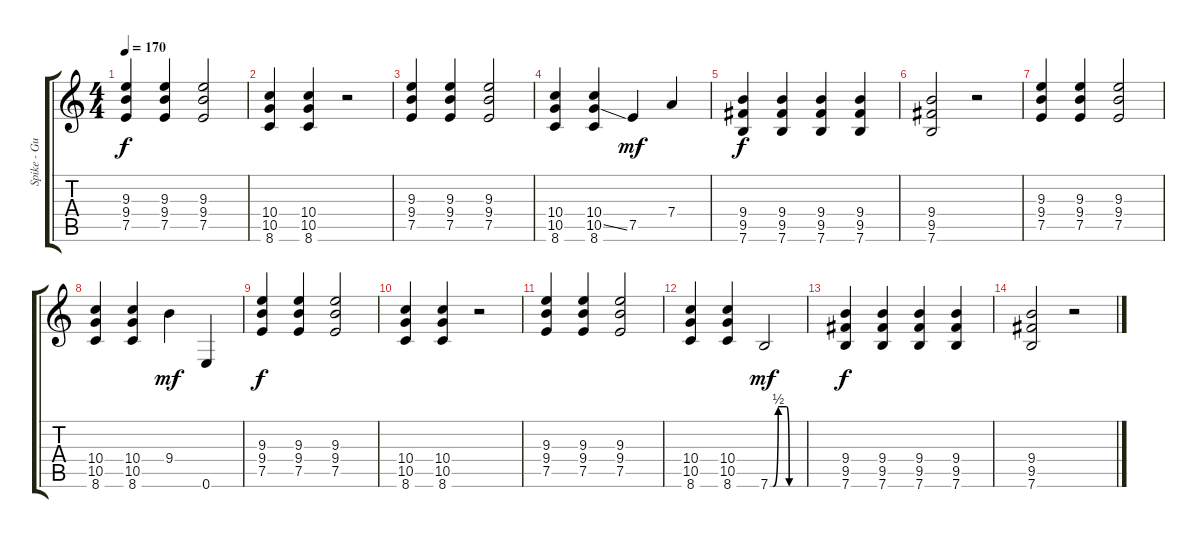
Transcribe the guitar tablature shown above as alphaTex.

\track ("Spike - Guitar" "Spike - Gu") {instrument distortionguitar}
\staff {score tabs}
\tuning (E4 B3 G3 D3 A2 E2) {hide}
\ts (4 4)
\tempo 170
\clef g2
\ks c
(9.3 9.4 7.5).4{dy f} (9.3 9.4 7.5).4 (9.3 9.4 7.5).2 |
(10.4 10.5 8.6).4 (10.4 10.5 8.6).4 r.2 |
(9.3 9.4 7.5).4 (9.3 9.4 7.5).4 (9.3 9.4 7.5).2 |
(10.4 10.5 8.6).4 (10.4 10.5{ss} 8.6).4 7.5.4{dy mf} 7.4.4 |
(9.4 9.5 7.6).4{dy f} (9.4 9.5 7.6).4 (9.4 9.5 7.6).4 (9.4 9.5 7.6).4 |
(9.4 9.5 7.6).2 r.2 |
(9.3 9.4 7.5).4 (9.3 9.4 7.5).4 (9.3 9.4 7.5).2 |
(10.4 10.5 8.6).4 (10.4 10.5 8.6).4 9.4.4{dy mf} 0.6.4 |
(9.3 9.4 7.5).4{dy f} (9.3 9.4 7.5).4 (9.3 9.4 7.5).2 |
(10.4 10.5 8.6).4 (10.4 10.5 8.6).4 r.2 |
(9.3 9.4 7.5).4 (9.3 9.4 7.5).4 (9.3 9.4 7.5).2 |
(10.4 10.5 8.6).4 (10.4 10.5 8.6).4 7.6{be (custom 0 0 6 0 15 2 20 2 30 2 35 0 60 0)}.2{dy mf} |
(9.4 9.5 7.6).4{dy f} (9.4 9.5 7.6).4 (9.4 9.5 7.6).4 (9.4 9.5 7.6).4 |
(9.4 9.5 7.6).2 r.2
